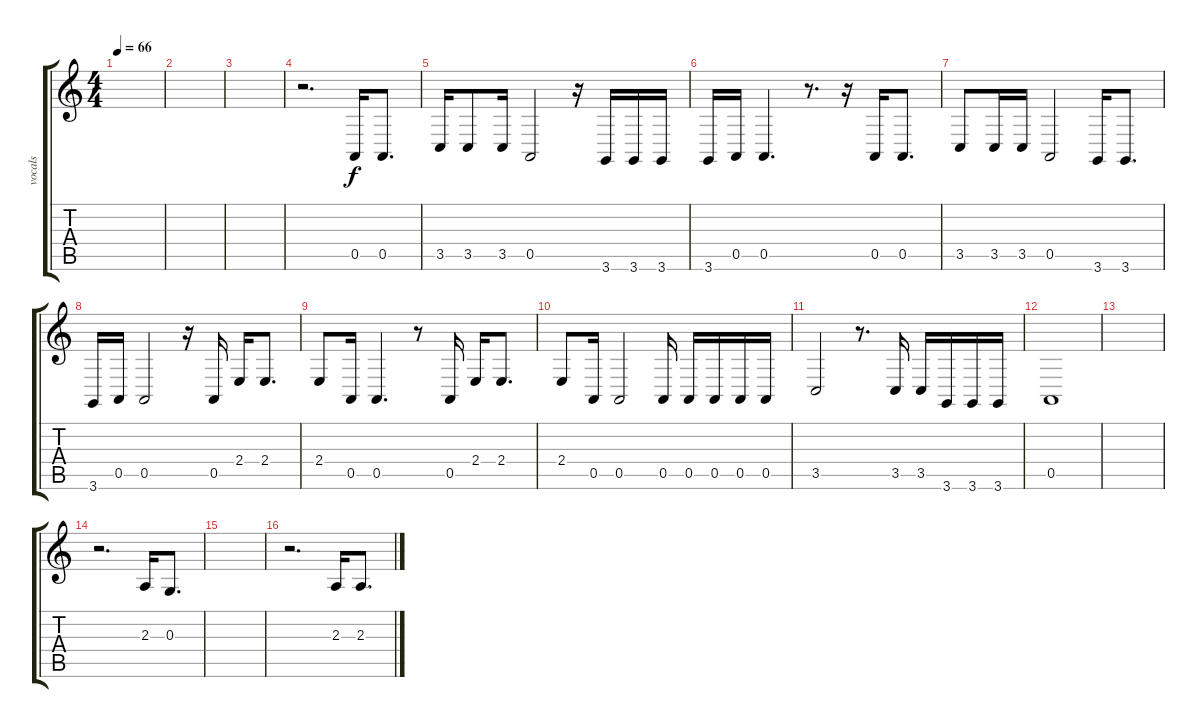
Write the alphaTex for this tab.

\track ("vocals" "vocals") {instrument electricgrandpiano}
\staff {score tabs}
\tuning (E4 B3 G3 D3 A2 E2) {hide}
\ts (4 4)
\tempo 66
\clef g2
\ks c
|
|
|
r.2{d} 0.5.16 0.5.8{d} |
3.5.16 3.5.8 3.5.16 0.5.2 r.16 3.6.16 3.6.16 3.6.16 |
3.6.16 0.5.16 0.5.4{d} r.8{d} r.16 0.5.16 0.5.8{d} |
3.5.8 3.5.16 3.5.16 0.5.2 3.6.16 3.6.8{d} |
3.6.16 0.5.16 0.5.2 r.16 0.5.16 2.4.16 2.4.8{d} |
2.4.8 0.5.16 0.5.4{d} r.8 0.5.16 2.4.16 2.4.8{d} |
2.4.8 0.5.16 0.5.2 0.5.16 0.5.16 0.5.16 0.5.16 0.5.16 |
3.5.2 r.8{d} 3.5.16 3.5.16 3.6.16 3.6.16 3.6.16 |
0.5.1 |
|
r.2{d} 2.3.16 0.3.8{d} |
|
r.2{d} 2.3.16 2.3.8{d}
